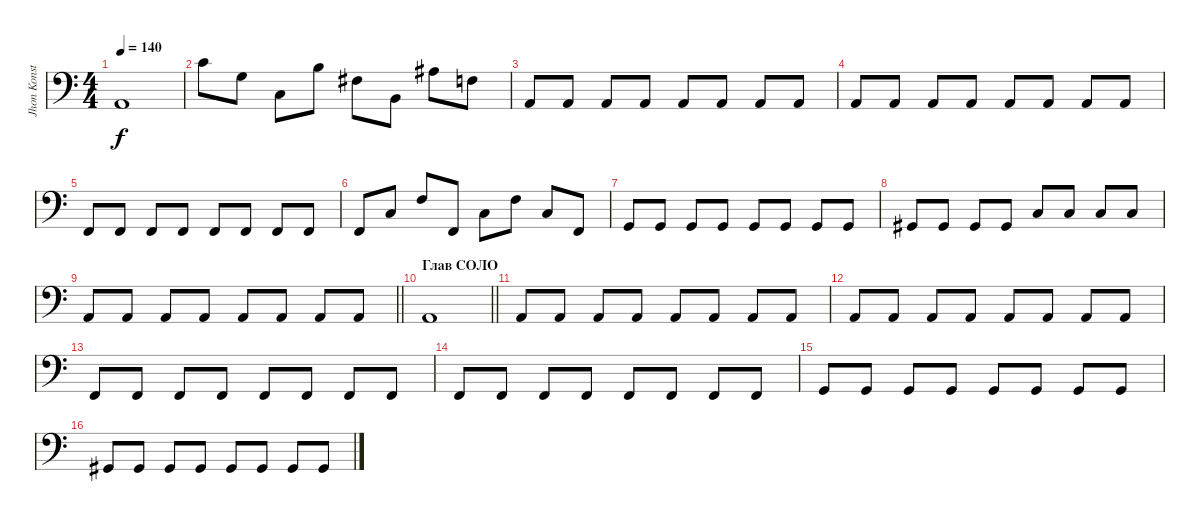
\track ("Jhon Konstantine" "Jhon Konst") {instrument acousticguitarsteel}
\staff {score}
\tuning (G2 D2 A1 E1) {hide}
\ts (4 4)
\tempo 140
\clef f4
\ks c
5.4.1{dy f} |
10.2.8 10.3.8 8.4.8 9.2.8 9.3.8 7.4.8 8.2.8 8.3.8 |
5.4.8 5.4.8 5.4.8 5.4.8 5.4.8 5.4.8 5.4.8 5.4.8 |
5.4.8 5.4.8 5.4.8 5.4.8 5.4.8 5.4.8 5.4.8 5.4.8 |
1.4.8 1.4.8 1.4.8 1.4.8 1.4.8 1.4.8 1.4.8 1.4.8 |
1.4.8 3.3.8 3.2.8 1.4.8 3.3.8 3.2.8 3.3.8 1.4.8 |
3.4.8 3.4.8 3.4.8 3.4.8 3.4.8 3.4.8 3.4.8 3.4.8 |
4.4.8 4.4.8 4.4.8 4.4.8 8.4.8 8.4.8 8.4.8 8.4.8 |
\barLineRight lightlight
5.4.8 5.4.8 5.4.8 5.4.8 5.4.8 5.4.8 5.4.8 5.4.8 |
\section ("" "Глав СОЛО")
\barLineRight lightlight
5.4.1 |
5.4.8 5.4.8 5.4.8 5.4.8 5.4.8 5.4.8 5.4.8 5.4.8 |
5.4.8 5.4.8 5.4.8 5.4.8 5.4.8 5.4.8 5.4.8 5.4.8 |
1.4.8 1.4.8 1.4.8 1.4.8 1.4.8 1.4.8 1.4.8 1.4.8 |
1.4.8 1.4.8 1.4.8 1.4.8 1.4.8 1.4.8 1.4.8 1.4.8 |
3.4.8 3.4.8 3.4.8 3.4.8 3.4.8 3.4.8 3.4.8 3.4.8 |
4.4.8 4.4.8 4.4.8 4.4.8 4.4.8 4.4.8 4.4.8 4.4.8
